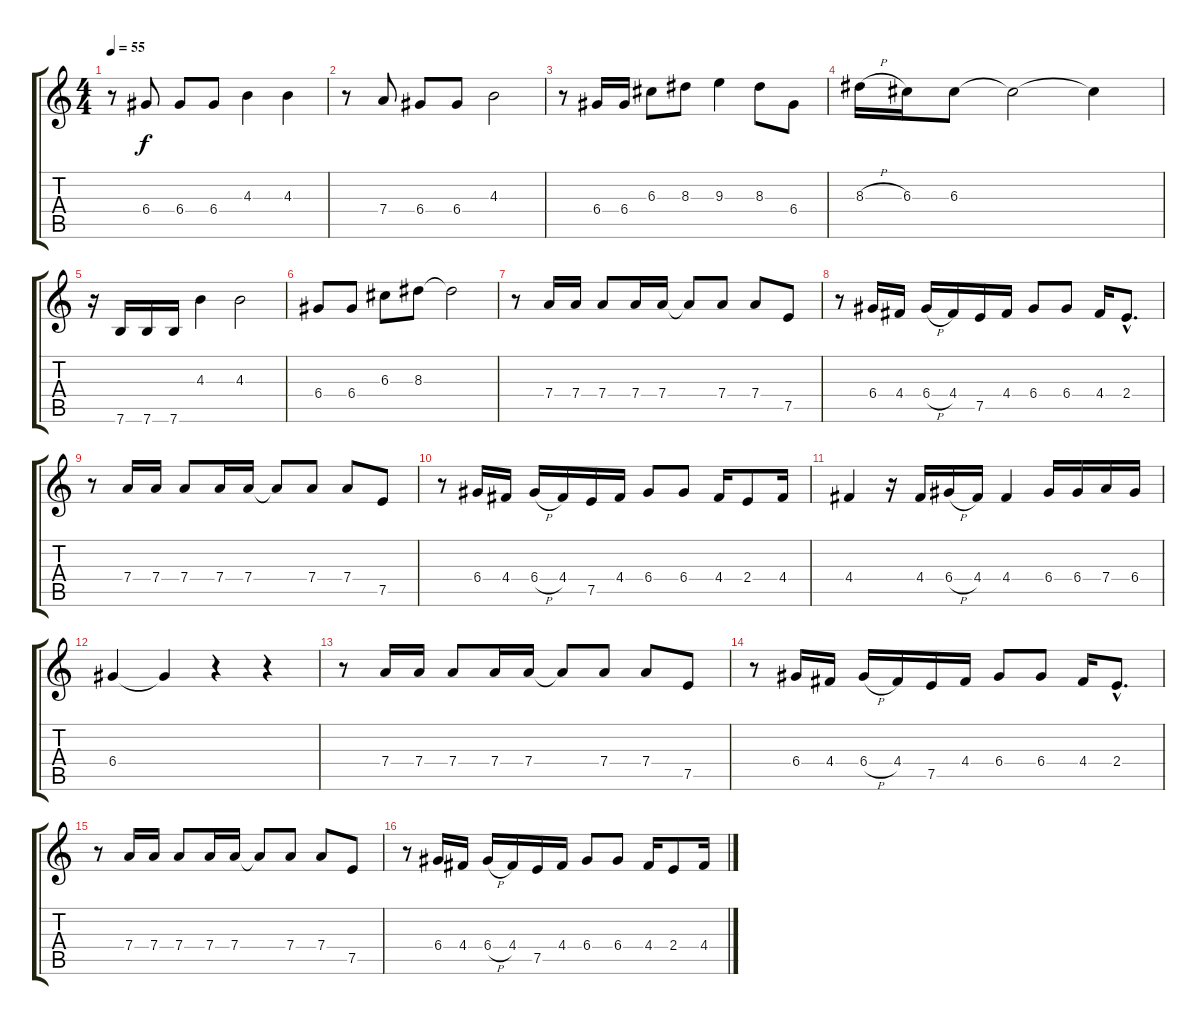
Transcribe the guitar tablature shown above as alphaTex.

\track "" {instrument electricguitarjazz}
\staff {score tabs}
\tuning (E4 B3 G3 D3 A2 E2) {hide}
\ts (4 4)
\tempo 55
\clef g2
\ks c
r.8{dy f} 6.4.8 6.4.8 6.4.8 4.3.4 4.3.4 |
r.8 7.4.8 6.4.8 6.4.8 4.3.2 |
r.8 6.4.16 6.4.16 6.3.8 8.3.8 9.3.4 8.3.8 6.4.8 |
8.3{h}.16 6.3.16 6.3.8 6.3{t}.2 6.3{t}.4 |
r.16 7.6.16 7.6.16 7.6.16 4.3.4 4.3.2 |
6.4.8 6.4.8 6.3.8 8.3.8 8.3{t}.2 |
r.8 7.4.16 7.4.16 7.4.8 7.4.16 7.4.16 7.4{t}.8 7.4.8 7.4.8 7.5.8 |
r.8 6.4.16 4.4.16 6.4{h}.16 4.4.16 7.5.16 4.4.16 6.4.8 6.4.8 4.4.16 2.4{hac}.8{d} |
r.8 7.4.16 7.4.16 7.4.8 7.4.16 7.4.16 7.4{t}.8 7.4.8 7.4.8 7.5.8 |
r.8 6.4.16 4.4.16 6.4{h}.16 4.4.16 7.5.16 4.4.16 6.4.8 6.4.8 4.4.16 2.4.8 4.4.16 |
4.4.4 r.16 4.4.16 6.4{h}.16 4.4.16 4.4.4 6.4.16 6.4.16 7.4.16 6.4.16 |
6.4.4 6.4{t}.4 r.4 r.4 |
r.8 7.4.16 7.4.16 7.4.8 7.4.16 7.4.16 7.4{t}.8 7.4.8 7.4.8 7.5.8 |
r.8 6.4.16 4.4.16 6.4{h}.16 4.4.16 7.5.16 4.4.16 6.4.8 6.4.8 4.4.16 2.4{hac}.8{d} |
r.8 7.4.16 7.4.16 7.4.8 7.4.16 7.4.16 7.4{t}.8 7.4.8 7.4.8 7.5.8 |
r.8 6.4.16 4.4.16 6.4{h}.16 4.4.16 7.5.16 4.4.16 6.4.8 6.4.8 4.4.16 2.4.8 4.4.16
